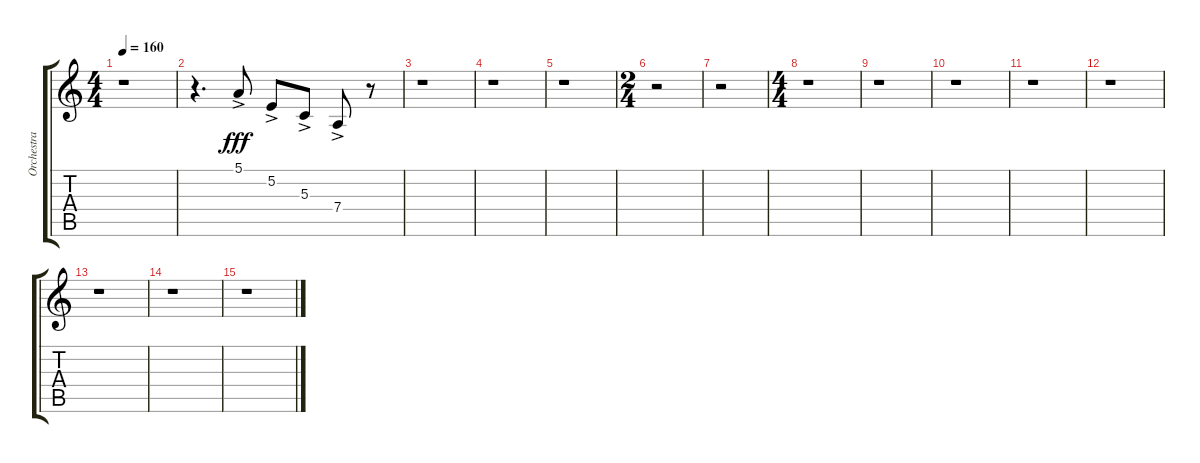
\track ("Orchestra" "Orchestra") {instrument tremolostrings}
\staff {score tabs}
\tuning (E4 B3 G3 D3 A2 E2) {hide}
\ts (4 4)
\tempo 160
\clef g2
\ks c
r.1{dy f} |
r.4{d} 5.1{ac}.8{dy fff} 5.2{ac}.8 5.3{ac}.8 7.4{ac}.8 r.8 |
r.1 |
r.1 |
r.1 |
\ts (2 4)
r.2 |
r.2 |
\ts (4 4)
r.1 |
r.1 |
r.1 |
r.1 |
r.1 |
r.1 |
r.1 |
r.1
